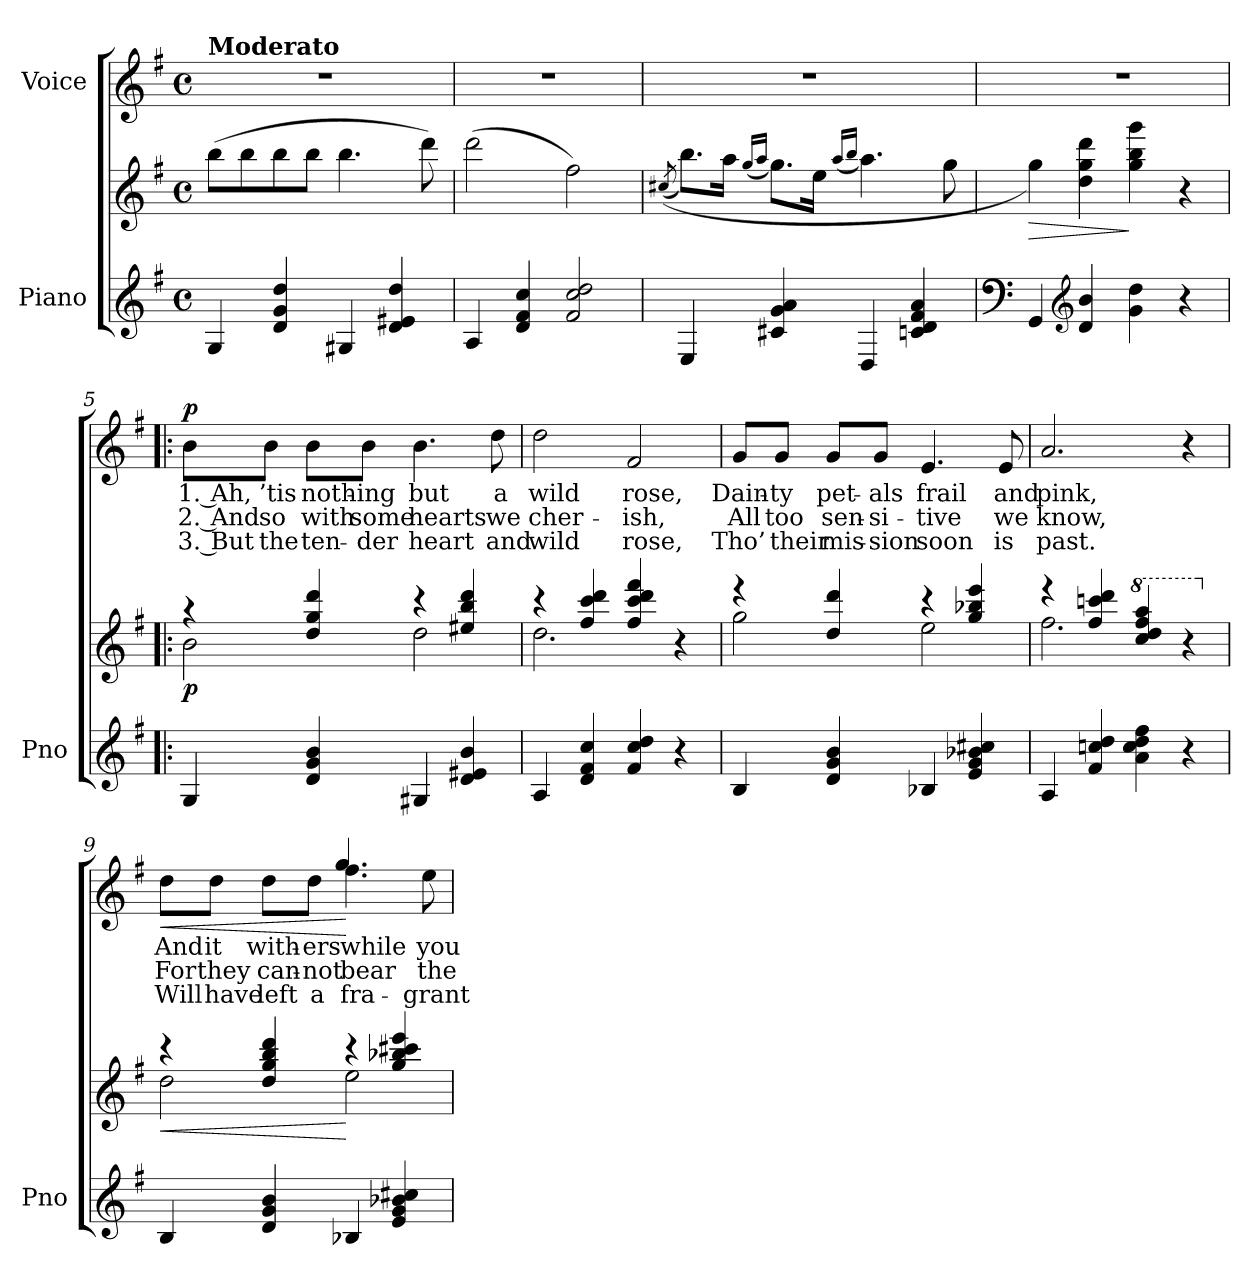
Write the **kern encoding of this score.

**kern	**kern	**dynam	**kern	**text	**text	**text	**dynam
*part2	*part2	*part2	*part1	*part1	*part1	*part1	*part1
*staff3	*staff2	*staff2/3	*staff1	*staff1	*staff1	*staff1	*staff1
*I"Piano	*	*	*I"Voice	*	*	*	*
*I'Pno	*	*	*	*	*	*	*
*clefG2	*clefG2	*	*clefG2	*	*	*	*
*k[f#]	*k[f#]	*	*k[f#]	*	*	*	*
*M4/4	*M4/4	*	*M4/4	*	*	*	*
*met(c)	*met(c)	*	*met(c)	*	*	*	*
=1	=1	=1	=1	=1	=1	=1	=1
!	!	!	!LO:TX:a:B:t=Moderato	!	!	!	!
!	!	!LO:DY:b	!	!	!	!	!
!	!	!LO:DY:n=1:b	!	!	!	!	!
4G/	(8bb\L	pp other-dynamics	1r	.	.	.	.
.	8bb\	.	.	.	.	.	.
4d/ 4g/ 4dd/	8bb\	.	.	.	.	.	.
.	8bb\J	.	.	.	.	.	.
4G#X/	4.bb\	.	.	.	.	.	.
4d/ 4e#X/ 4dd/	.	.	.	.	.	.	.
.	8ddd\)	.	.	.	.	.	.
=2	=2	=2	=2	=2	=2	=2	=2
4A/	(2ddd\	.	1r	.	.	.	.
4d/ 4f#/ 4cc/	.	.	.	.	.	.	.
2f#/ 2cc/ 2dd/	2ff#\)	.	.	.	.	.	.
=3	=3	=3	=3	=3	=3	=3	=3
.	((>8qcc#X/	.	.	.	.	.	.
4E/	8.bb\L)	.	1r	.	.	.	.
.	16aa\Jk	.	.	.	.	.	.
.	(16qgg/LL	.	.	.	.	.	.
.	16qaa/JJ	.	.	.	.	.	.
4c#X/ 4g/ 4a/	8.gg\L)	.	.	.	.	.	.
.	16ee\Jk	.	.	.	.	.	.
.	(16qaa/LL	.	.	.	.	.	.
.	16qbb/JJ	.	.	.	.	.	.
4D/	4.aa\)	.	.	.	.	.	.
4cn/ 4d/ 4f#/ 4a/	.	.	.	.	.	.	.
.	8gg\	.	.	.	.	.	.
!!LO:LB:g=z
=4	=4	=4	=4	=4	=4	=4	=4
*clefF4	*	*	*	*	*	*	*
!	!	!LO:HP:b	!	!	!	!	!
4GG/	4gg\)	>	1r	.	.	.	.
*clefG2	*	*	*	*	*	*	*
4d/ 4b/	4dd\ 4gg\ 4ddd\	.	.	.	.	.	.
4g\ 4dd\	4gg\ 4bb\ 4ggg\	]	.	.	.	.	.
4r	4r	.	.	.	.	.	.
=5!|:	=5!|:	=5!|:	=5!|:	=5!|:	=5!|:	=5!|:	=5!|:
*	*^	*	*	*	*	*	*
!	!	!	!LO:DY:b	!	!LO:LY:b	!LO:LY:b	!LO:LY:b	!LO:DY:a
4G/	4r	2b\	p	8b\L	1. Ah,	2. And	3. But	p
!	!	!	!	!	!LO:LY:b	!LO:LY:b	!LO:LY:b	!
.	.	.	.	8b\J	’tis	so	the	.
!	!	!	!	!	!LO:LY:b	!LO:LY:b	!LO:LY:b	!
4d/ 4g/ 4b/	4dd/ 4gg/ 4ddd/	.	.	8b\L	noth-	with	ten-	.
!	!	!	!	!	!LO:LY:b	!LO:LY:b	!LO:LY:b	!
.	.	.	.	8b\J	-ing	some	-der	.
!	!	!	!	!	!LO:LY:b	!LO:LY:b	!LO:LY:b	!
4G#X/	4r	2dd\	.	4.b\	but	hearts	heart	.
4d/ 4e#X/ 4b/	4ee#X/ 4bb/ 4ddd/	.	.	.	.	.	.	.
!	!	!	!	!	!LO:LY:b	!LO:LY:b	!LO:LY:b	!
.	.	.	.	8dd\	a	we	and	.
=6	=6	=6	=6	=6	=6	=6	=6	=6
!	!	!	!	!	!LO:LY:b	!LO:LY:b	!LO:LY:b	!
4A/	4r	2.dd\	.	2dd\	wild	cher-	wild	.
4d/ 4f#/ 4cc/	4ff#/ 4ccc/ 4ddd/	.	.	.	.	.	.	.
!	!	!	!	!	!LO:LY:b	!LO:LY:b	!LO:LY:b	!
4f#/ 4cc/ 4dd/	4ff#/ 4ccc/ 4ddd/ 4fff#/	.	.	2f#/	rose,	-ish,	rose,	.
4r	4r	4ryy	.	.	.	.	.	.
!!LO:LB:g=z
=7	=7	=7	=7	=7	=7	=7	=7	=7
!	!	!	!	!	!LO:LY:b	!LO:LY:b	!LO:LY:b	!
4B/	4r	2gg\	.	8g/L	Dain-	All	Tho’	.
!	!	!	!	!	!LO:LY:b	!LO:LY:b	!LO:LY:b	!
.	.	.	.	8g/J	-ty	too	their	.
!	!	!	!	!	!LO:LY:b	!LO:LY:b	!LO:LY:b	!
4d/ 4g/ 4b/	4dd/ 4ddd/	.	.	8g/L	pet-	sen-	mis-	.
!	!	!	!	!	!LO:LY:b	!LO:LY:b	!LO:LY:b	!
.	.	.	.	8g/J	-als	-si-	-sion	.
!	!	!	!	!	!LO:LY:b	!LO:LY:b	!LO:LY:b	!
4B-X/	4r	2ee\	.	4.e/	frail	-tive	soon	.
4e/ 4g/ 4b-X/ 4cc#X/	4gg/ 4bb-X/ 4eee/	.	.	.	.	.	.	.
!	!	!	!	!	!LO:LY:b	!LO:LY:b	!LO:LY:b	!
.	.	.	.	8e/	and	we	is	.
=8	=8	=8	=8	=8	=8	=8	=8	=8
!	!	!	!	!	!LO:LY:b	!LO:LY:b	!LO:LY:b	!
4A/	4r	2.ff#\	.	2.a/	pink,	know,	past.	.
4f#/ 4ccn/ 4dd/	4ff#/ 4cccn/ 4ddd/	.	.	.	.	.	.	.
*	*8va	*	*	*	*	*	*	*
4a\ 4cc\ 4dd\ 4ff#\	4ccc/ 4ddd/ 4fff#/ 4aaa/	.	.	.	.	.	.	.
4r	4r	4ryy	.	4r	.	.	.	.
=9	=9	=9	=9	=9	=9	=9	=9	=9
*	*X8va	*	*	*	*	*	*	*
!	!	!	!LO:HP:b	!	!LO:LY:b	!LO:LY:b	!LO:LY:b	!LO:HP:b
*	*	*	*	*^	*	*	*	*
4B/	4r	2dd\	<	8dd\L	2ryy	And	For	Will	<
!	!	!	!	!	!	!LO:LY:b	!LO:LY:b	!LO:LY:b	!
.	.	.	.	8dd\J	.	it	they	have	.
!	!	!	!	!	!	!LO:LY:b	!LO:LY:b	!LO:LY:b	!
4d/ 4g/ 4b/	4dd/ 4gg/ 4bb/ 4ddd/	.	.	8dd\L	.	with-	can-	left	.
!	!	!	!	!	!	!LO:LY:b	!LO:LY:b	!LO:LY:b	!
.	.	.	.	8dd\J	.	-ers	-not	a	.
!	!	!	!	!	!	!LO:LY:b	!LO:LY:b	!LO:LY:b	!
4B-X/	4r	2ee\	[	4.ff#\	4.gg/	while	bear	fra-	[
4e/ 4g/ 4b-X/ 4cc#X/	4gg/ 4bb-X/ 4ccc#X/ 4eee/	.	.	.	.	.	.	.	.
!	!	!	!	!	!	!LO:LY:b	!LO:LY:b	!LO:LY:b	!
.	.	.	.	8ee\	8ryy	you	the	-grant	.
*	*v	*v	*	*	*	*	*	*	*
*	*	*	*v	*v	*	*	*	*
=	=	=	=	=	=	=	=
*-	*-	*-	*-	*-	*-	*-	*-
